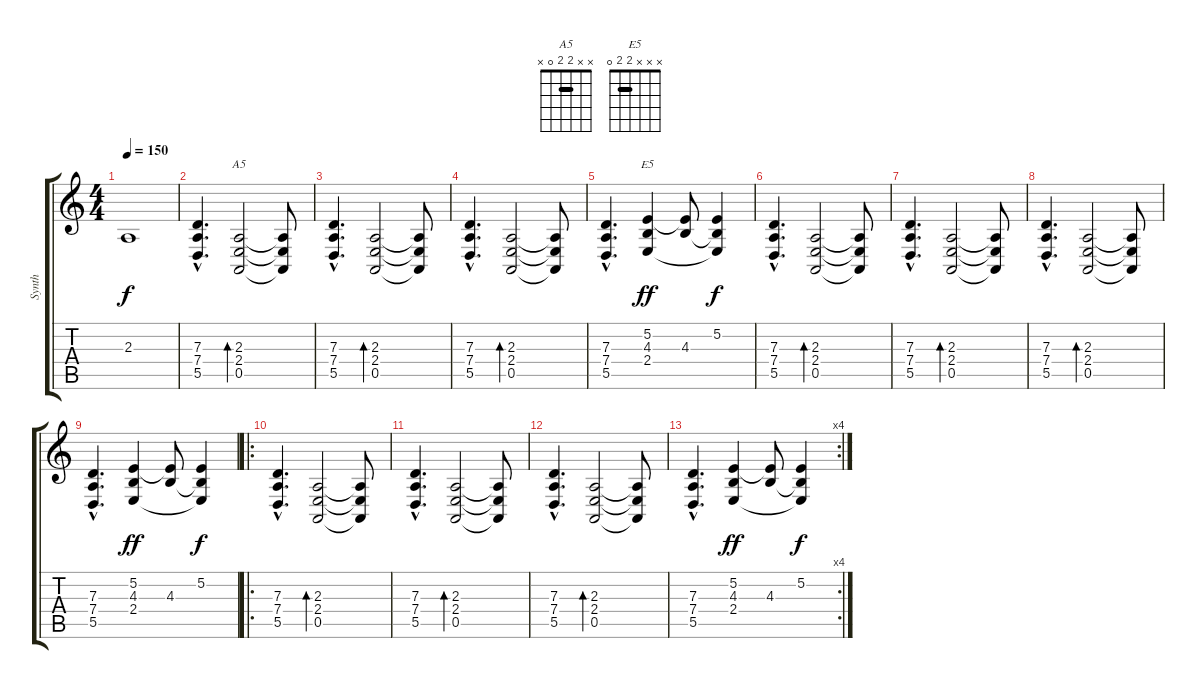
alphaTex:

\track ("Synth" "Synth") {instrument fx1rain}
\staff {score tabs}
\tuning (E4 B3 G3 D3 A2 E2) {hide}
\chord ("A5" x x 2 2 0 x) {barre 2}
\chord ("E5" x x x 2 2 0) {barre 2}
\ts (4 4)
\tempo 150
\clef g2
\ks c
2.3{t}.1{dy f} |
(7.3{hac} 7.4{hac} 5.5{hac}).4{d} (2.3 2.4 0.5).2{bd 240 ch "A5"} (2.3{t} 2.4{t} 0.5{t}).8 |
(7.3{hac} 7.4{hac} 5.5{hac}).4{d} (2.3 2.4 0.5).2{bd 240} (2.3{t} 2.4{t} 0.5{t}).8 |
(7.3{hac} 7.4{hac} 5.5{hac}).4{d} (2.3 2.4 0.5).2{bd 240} (2.3{t} 2.4{t} 0.5{t}).8 |
(7.3{hac} 7.4{hac} 5.5{hac}).4{d} (5.2 4.3 2.4).4{ch "E5" dy ff} (5.2{t} 4.3).8 (5.2 4.3{t} 2.4{t}).4{dy f} |
(7.3{hac} 7.4{hac} 5.5{hac}).4{d} (2.3 2.4 0.5).2{bd 240} (2.3{t} 2.4{t} 0.5{t}).8 |
(7.3{hac} 7.4{hac} 5.5{hac}).4{d} (2.3 2.4 0.5).2{bd 240} (2.3{t} 2.4{t} 0.5{t}).8 |
(7.3{hac} 7.4{hac} 5.5{hac}).4{d} (2.3 2.4 0.5).2{bd 240} (2.3{t} 2.4{t} 0.5{t}).8 |
(7.3{hac} 7.4{hac} 5.5{hac}).4{d} (5.2 4.3 2.4).4{dy ff} (5.2{t} 4.3).8 (5.2 4.3{t} 2.4{t}).4{dy f} |
\ro
(7.3{hac} 7.4{hac} 5.5{hac}).4{d} (2.3 2.4 0.5).2{bd 240} (2.3{t} 2.4{t} 0.5{t}).8 |
(7.3{hac} 7.4{hac} 5.5{hac}).4{d} (2.3 2.4 0.5).2{bd 240} (2.3{t} 2.4{t} 0.5{t}).8 |
(7.3{hac} 7.4{hac} 5.5{hac}).4{d} (2.3 2.4 0.5).2{bd 240} (2.3{t} 2.4{t} 0.5{t}).8 |
\rc 4
(7.3{hac} 7.4{hac} 5.5{hac}).4{d} (5.2 4.3 2.4).4{dy ff} (5.2{t} 4.3).8 (5.2 4.3{t} 2.4{t}).4{dy f}
